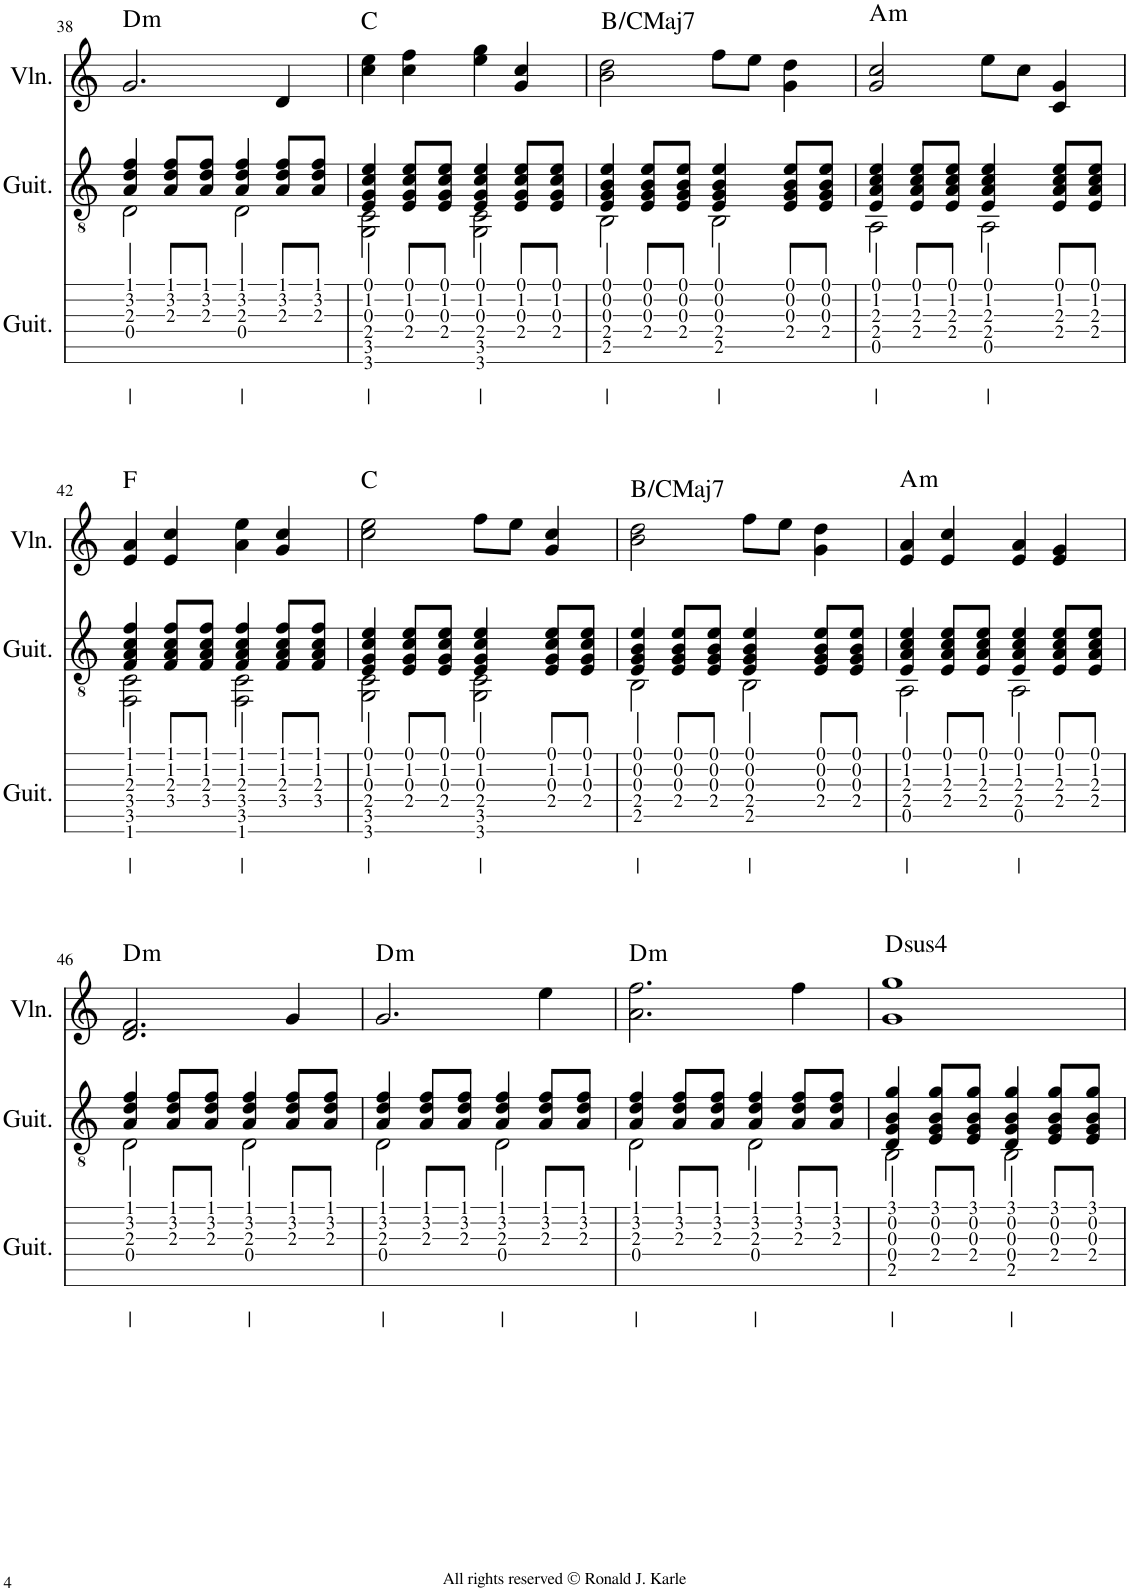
**kern	**kern	**kern	**harte
*part3	*part2	*part1	*part1
*staff3	*staff2	*staff1	*
*I"Acoustic Guitar	*I"Acoustic Guitar	*I"Violin	*
*I'Guit.	*I'Guit.	*I'Vln.	*
!!LO:PB:g=z
*	*clefGv2	*clefG2	*
*k[]	*k[]	*k[]	*
*M4/4	*M4/4	*M4/4	*
=38	=38	=38	=38
*^	*^	*	*
!	!	!	!	!	!LO:H:kt=m
4A/ 4d/ 4f/	2D\	4A/ 4d/ 4f/	2D\	2.g/	D:min
8A/ 8d/ 8f/L	.	8A/ 8d/ 8f/L	.	.	.
8A/ 8d/ 8f/J	.	8A/ 8d/ 8f/J	.	.	.
4A/ 4d/ 4f/	2D\	4A/ 4d/ 4f/	2D\	.	.
8A/ 8d/ 8f/L	.	8A/ 8d/ 8f/L	.	4d/	.
8A/ 8d/ 8f/J	.	8A/ 8d/ 8f/J	.	.	.
=39	=39	=39	=39	=39	=39
4E/ 4G/ 4c/ 4e/	2GG\ 2C\	4E/ 4G/ 4c/ 4e/	2GG\ 2C\	4cc\ 4ee\	C:maj
8E/ 8G/ 8c/ 8e/L	.	8E/ 8G/ 8c/ 8e/L	.	4cc\ 4ff\	.
8E/ 8G/ 8c/ 8e/J	.	8E/ 8G/ 8c/ 8e/J	.	.	.
4E/ 4G/ 4c/ 4e/	2GG\ 2C\	4E/ 4G/ 4c/ 4e/	2GG\ 2C\	4ee\ 4gg\	.
8E/ 8G/ 8c/ 8e/L	.	8E/ 8G/ 8c/ 8e/L	.	4g/ 4cc/	.
8E/ 8G/ 8c/ 8e/J	.	8E/ 8G/ 8c/ 8e/J	.	.	.
=40	=40	=40	=40	=40	=40
4E/ 4G/ 4B/ 4e/	2BB\	4E/ 4G/ 4B/ 4e/	2BB\	2b\ 2ddn\	B:maj
8E/ 8G/ 8B/ 8e/L	.	8E/ 8G/ 8B/ 8e/L	.	.	.
8E/ 8G/ 8B/ 8e/J	.	8E/ 8G/ 8B/ 8e/J	.	.	.
4E/ 4G/ 4B/ 4e/	2BB\	4E/ 4G/ 4B/ 4e/	2BB\	8ffn\L	.
.	.	.	.	8ee\J	.
8E/ 8G/ 8B/ 8e/L	.	8E/ 8G/ 8B/ 8e/L	.	4g\ 4dd\	.
8E/ 8G/ 8B/ 8e/J	.	8E/ 8G/ 8B/ 8e/J	.	.	.
=41	=41	=41	=41	=41	=41
!	!	!	!	!	!LO:H:kt=m
4E/ 4A/ 4c/ 4e/	2AA\	4E/ 4A/ 4c/ 4e/	2AA\	2g/ 2cc/	A:min
8E/ 8A/ 8c/ 8e/L	.	8E/ 8A/ 8c/ 8e/L	.	.	.
8E/ 8A/ 8c/ 8e/J	.	8E/ 8A/ 8c/ 8e/J	.	.	.
4E/ 4A/ 4c/ 4e/	2AA\	4E/ 4A/ 4c/ 4e/	2AA\	8ee\L	.
.	.	.	.	8cc\J	.
8E/ 8A/ 8c/ 8e/L	.	8E/ 8A/ 8c/ 8e/L	.	4c/ 4g/	.
8E/ 8A/ 8c/ 8e/J	.	8E/ 8A/ 8c/ 8e/J	.	.	.
!!LO:LB:g=z
=42	=42	=42	=42	=42	=42
4F/ 4A/ 4c/ 4f/	2FF\ 2C\	4F/ 4A/ 4c/ 4f/	2FF\ 2C\	4e/ 4a/	F:maj
8F/ 8A/ 8c/ 8f/L	.	8F/ 8A/ 8c/ 8f/L	.	4e/ 4cc/	.
8F/ 8A/ 8c/ 8f/J	.	8F/ 8A/ 8c/ 8f/J	.	.	.
4F/ 4A/ 4c/ 4f/	2FF\ 2C\	4F/ 4A/ 4c/ 4f/	2FF\ 2C\	4a\ 4ee\	.
8F/ 8A/ 8c/ 8f/L	.	8F/ 8A/ 8c/ 8f/L	.	4g/ 4cc/	.
8F/ 8A/ 8c/ 8f/J	.	8F/ 8A/ 8c/ 8f/J	.	.	.
=43	=43	=43	=43	=43	=43
4E/ 4G/ 4c/ 4e/	2GG\ 2C\	4E/ 4G/ 4c/ 4e/	2GG\ 2C\	2cc\ 2ee\	C:maj
8E/ 8G/ 8c/ 8e/L	.	8E/ 8G/ 8c/ 8e/L	.	.	.
8E/ 8G/ 8c/ 8e/J	.	8E/ 8G/ 8c/ 8e/J	.	.	.
4E/ 4G/ 4c/ 4e/	2GG\ 2C\	4E/ 4G/ 4c/ 4e/	2GG\ 2C\	8ff\L	.
.	.	.	.	8ee\J	.
8E/ 8G/ 8c/ 8e/L	.	8E/ 8G/ 8c/ 8e/L	.	4g/ 4cc/	.
8E/ 8G/ 8c/ 8e/J	.	8E/ 8G/ 8c/ 8e/J	.	.	.
=44	=44	=44	=44	=44	=44
4E/ 4G/ 4B/ 4e/	2BB\	4E/ 4G/ 4B/ 4e/	2BB\	2b\ 2ddn\	B:maj
8E/ 8G/ 8B/ 8e/L	.	8E/ 8G/ 8B/ 8e/L	.	.	.
8E/ 8G/ 8B/ 8e/J	.	8E/ 8G/ 8B/ 8e/J	.	.	.
4E/ 4G/ 4B/ 4e/	2BB\	4E/ 4G/ 4B/ 4e/	2BB\	8ffn\L	.
.	.	.	.	8ee\J	.
8E/ 8G/ 8B/ 8e/L	.	8E/ 8G/ 8B/ 8e/L	.	4g\ 4dd\	.
8E/ 8G/ 8B/ 8e/J	.	8E/ 8G/ 8B/ 8e/J	.	.	.
=45	=45	=45	=45	=45	=45
!	!	!	!	!	!LO:H:kt=m
4E/ 4A/ 4c/ 4e/	2AA\	4E/ 4A/ 4c/ 4e/	2AA\	4e/ 4a/	A:min
8E/ 8A/ 8c/ 8e/L	.	8E/ 8A/ 8c/ 8e/L	.	4e/ 4cc/	.
8E/ 8A/ 8c/ 8e/J	.	8E/ 8A/ 8c/ 8e/J	.	.	.
4E/ 4A/ 4c/ 4e/	2AA\	4E/ 4A/ 4c/ 4e/	2AA\	4e/ 4a/	.
8E/ 8A/ 8c/ 8e/L	.	8E/ 8A/ 8c/ 8e/L	.	4e/ 4g/	.
8E/ 8A/ 8c/ 8e/J	.	8E/ 8A/ 8c/ 8e/J	.	.	.
!!LO:LB:g=z
=46	=46	=46	=46	=46	=46
!	!	!	!	!	!LO:H:kt=m
4A/ 4d/ 4f/	2D\	4A/ 4d/ 4f/	2D\	2.d/ 2.f/	D:min
8A/ 8d/ 8f/L	.	8A/ 8d/ 8f/L	.	.	.
8A/ 8d/ 8f/J	.	8A/ 8d/ 8f/J	.	.	.
4A/ 4d/ 4f/	2D\	4A/ 4d/ 4f/	2D\	.	.
8A/ 8d/ 8f/L	.	8A/ 8d/ 8f/L	.	4g/	.
8A/ 8d/ 8f/J	.	8A/ 8d/ 8f/J	.	.	.
=47	=47	=47	=47	=47	=47
!	!	!	!	!	!LO:H:kt=m
4A/ 4d/ 4f/	2D\	4A/ 4d/ 4f/	2D\	2.g/	D:min
8A/ 8d/ 8f/L	.	8A/ 8d/ 8f/L	.	.	.
8A/ 8d/ 8f/J	.	8A/ 8d/ 8f/J	.	.	.
4A/ 4d/ 4f/	2D\	4A/ 4d/ 4f/	2D\	.	.
8A/ 8d/ 8f/L	.	8A/ 8d/ 8f/L	.	4ee\	.
8A/ 8d/ 8f/J	.	8A/ 8d/ 8f/J	.	.	.
=48	=48	=48	=48	=48	=48
!	!	!	!	!	!LO:H:kt=m
4A/ 4d/ 4f/	2D\	4A/ 4d/ 4f/	2D\	2.a\ 2.ff\	D:min
8A/ 8d/ 8f/L	.	8A/ 8d/ 8f/L	.	.	.
8A/ 8d/ 8f/J	.	8A/ 8d/ 8f/J	.	.	.
4A/ 4d/ 4f/	2D\	4A/ 4d/ 4f/	2D\	.	.
8A/ 8d/ 8f/L	.	8A/ 8d/ 8f/L	.	4ff\	.
8A/ 8d/ 8f/J	.	8A/ 8d/ 8f/J	.	.	.
=49	=49	=49	=49	=49	=49
!	!	!	!	!	!LO:H:kt=4
4D/ 4G/ 4B/ 4g/	2BB\	4D/ 4G/ 4B/ 4g/	2BB\	1g 1gg	D:sus4
8E/ 8G/ 8B/ 8g/L	.	8E/ 8G/ 8B/ 8g/L	.	.	.
8E/ 8G/ 8B/ 8g/J	.	8E/ 8G/ 8B/ 8g/J	.	.	.
4D/ 4G/ 4B/ 4g/	2BB\	4D/ 4G/ 4B/ 4g/	2BB\	.	.
8E/ 8G/ 8B/ 8g/L	.	8E/ 8G/ 8B/ 8g/L	.	.	.
8E/ 8G/ 8B/ 8g/J	.	8E/ 8G/ 8B/ 8g/J	.	.	.
*v	*v	*	*	*	*
*	*v	*v	*	*
=	=	=	=
*-	*-	*-	*-
